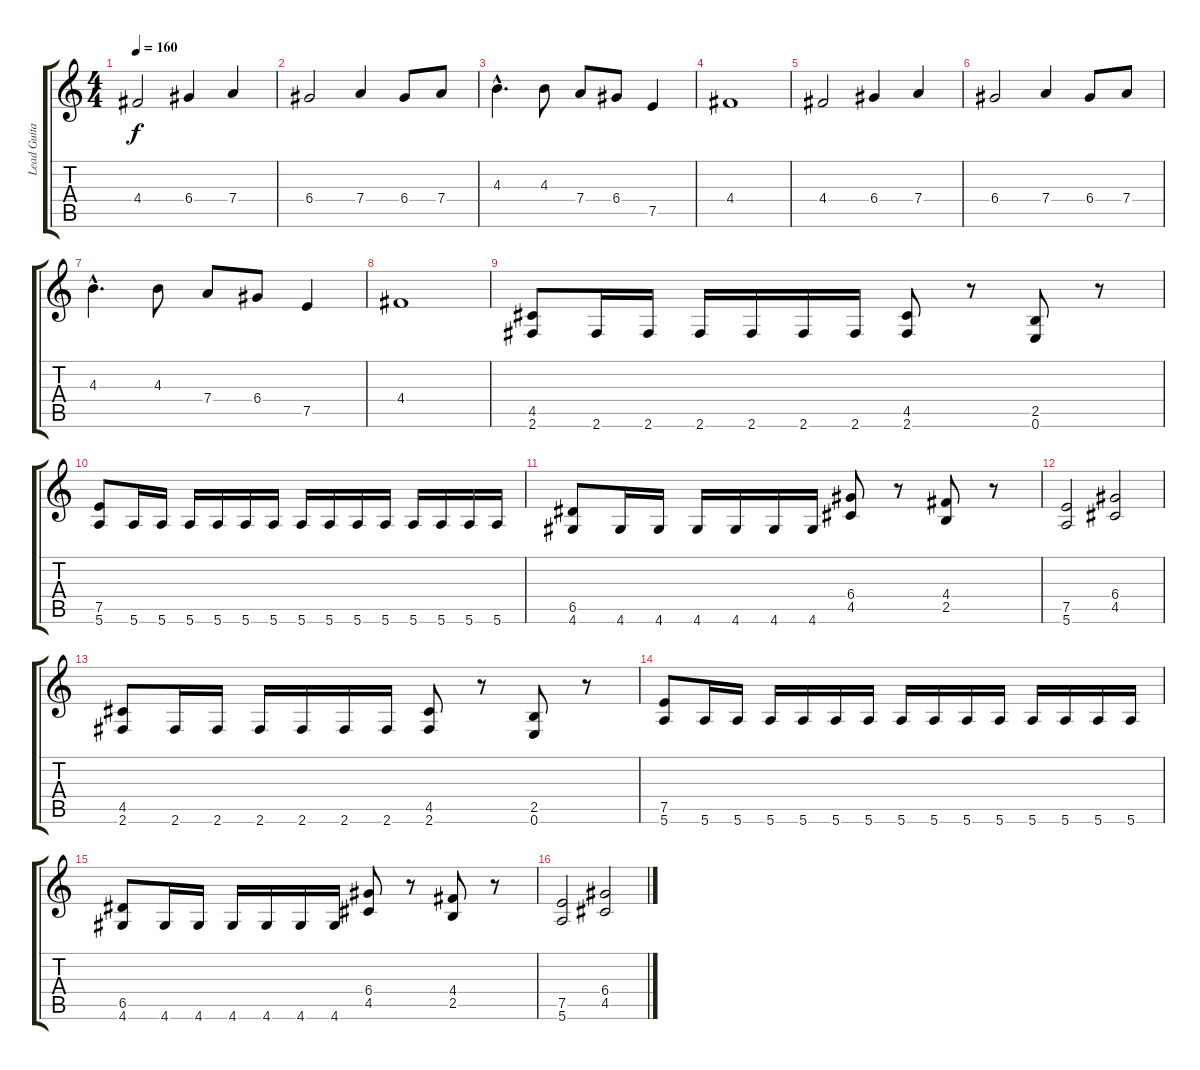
\track ("Lead Guitar" "Lead Guita") {instrument distortionguitar}
\staff {score tabs}
\tuning (E4 B3 G3 D3 A2 E2) {hide}
\ts (4 4)
\tempo 160
\clef g2
\ks c
4.4.2{dy f} 6.4.4 7.4.4 |
6.4.2 7.4.4 6.4.8 7.4.8 |
4.3{hac}.4{d} 4.3.8 7.4.8 6.4.8 7.5.4 |
4.4.1 |
4.4.2 6.4.4 7.4.4 |
6.4.2 7.4.4 6.4.8 7.4.8 |
4.3{hac}.4{d} 4.3.8 7.4.8 6.4.8 7.5.4 |
4.4.1 |
(4.5 2.6).8 2.6.16 2.6.16 2.6.16 2.6.16 2.6.16 2.6.16 (4.5 2.6).8 r.8 (2.5 0.6).8 r.8 |
(7.5 5.6).8 5.6.16 5.6.16 5.6.16 5.6.16 5.6.16 5.6.16 5.6.16 5.6.16 5.6.16 5.6.16 5.6.16 5.6.16 5.6.16 5.6.16 |
(6.5 4.6).8 4.6.16 4.6.16 4.6.16 4.6.16 4.6.16 4.6.16 (6.4 4.5).8 r.8 (4.4 2.5).8 r.8 |
(7.5 5.6).2 (6.4 4.5).2 |
(4.5 2.6).8 2.6.16 2.6.16 2.6.16 2.6.16 2.6.16 2.6.16 (4.5 2.6).8 r.8 (2.5 0.6).8 r.8 |
(7.5 5.6).8 5.6.16 5.6.16 5.6.16 5.6.16 5.6.16 5.6.16 5.6.16 5.6.16 5.6.16 5.6.16 5.6.16 5.6.16 5.6.16 5.6.16 |
(6.5 4.6).8 4.6.16 4.6.16 4.6.16 4.6.16 4.6.16 4.6.16 (6.4 4.5).8 r.8 (4.4 2.5).8 r.8 |
(7.5 5.6).2 (6.4 4.5).2
